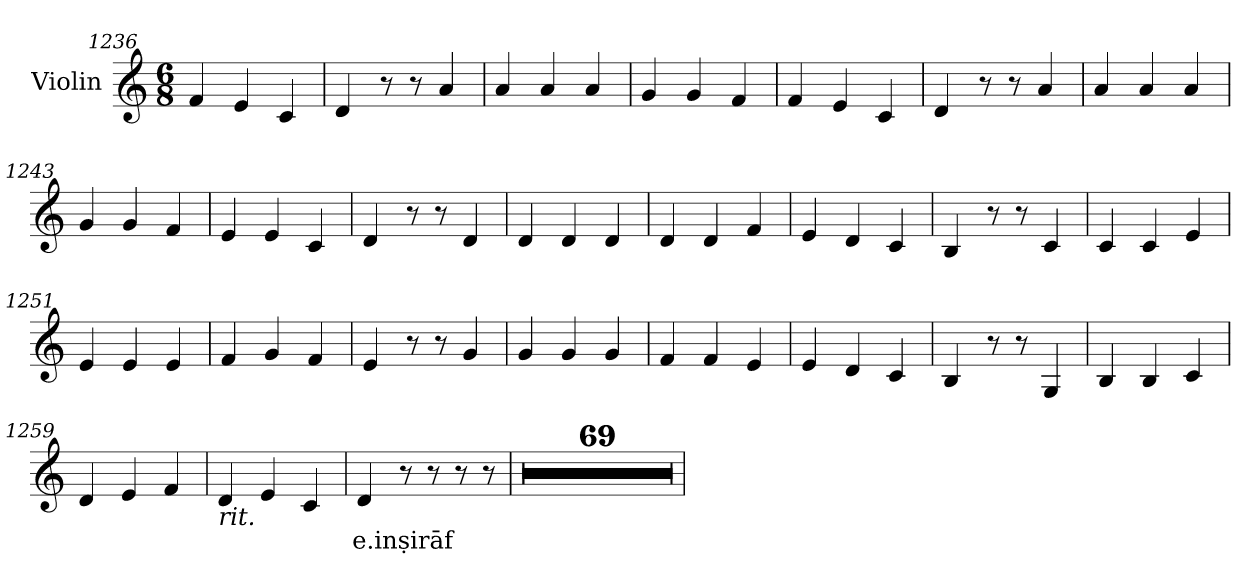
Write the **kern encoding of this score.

**kern	**text
*part1	*part1
*staff1	*staff1
*I"Violin	*
!!LO:LB:g=z
*clefG2	*
*k[]	*
*M6/8	*
=1236	=1236
4f/	.
4e/	.
4c/	.
=1237	=1237
4d/	.
8r	.
8r	.
4a/	.
=1238	=1238
4a/	.
4a/	.
4a/	.
=1239	=1239
4g/	.
4g/	.
4f/	.
=1240	=1240
4f/	.
4e/	.
4c/	.
=1241	=1241
4d/	.
8r	.
8r	.
4a/	.
=1242	=1242
4a/	.
4a/	.
4a/	.
!!LO:LB:g=z
=1243	=1243
4g/	.
4g/	.
4f/	.
=1244	=1244
4e/	.
4e/	.
4c/	.
=1245	=1245
4d/	.
8r	.
8r	.
4d/	.
=1246	=1246
4d/	.
4d/	.
4d/	.
=1247	=1247
4d/	.
4d/	.
4f/	.
=1248	=1248
4e/	.
4d/	.
4c/	.
=1249	=1249
4B/	.
8r	.
8r	.
4c/	.
!!LO:LB:g=z
=1250	=1250
4c/	.
4c/	.
4e/	.
=1251	=1251
4e/	.
4e/	.
4e/	.
=1252	=1252
4f/	.
4g/	.
4f/	.
=1253	=1253
4e/	.
8r	.
8r	.
4g/	.
=1254	=1254
4g/	.
4g/	.
4g/	.
=1255	=1255
4f/	.
4f/	.
4e/	.
=1256	=1256
4e/	.
4d/	.
4c/	.
!!LO:LB:g=z
=1257	=1257
4B/	.
8r	.
8r	.
4G/	.
=1258	=1258
4B/	.
4B/	.
4c/	.
=1259	=1259
4d/	.
4e/	.
4f/	.
=1260	=1260
!LO:TX:b:i:t=rit.	!
4d/	.
4e/	.
4c/	.
=1261	=1261
!	!LO:LY:b
4d/	e.inṣirāf
8r	.
8r	.
8r	.
8r	.
=1262	=1262
2.r	.
=1263	=1263
2.r	.
!!LO:LB:g=z
=1264	=1264
2.r	.
=1265	=1265
2.r	.
=1266	=1266
2.r	.
=1267	=1267
2.r	.
=1268	=1268
2.r	.
=1269	=1269
2.r	.
=1270	=1270
2.r	.
=1271	=1271
2.r	.
!!LO:LB:g=z
=1272	=1272
2.r	.
=1273	=1273
2.r	.
=1274	=1274
2.r	.
=1275	=1275
2.r	.
=1276	=1276
2.r	.
=1277	=1277
2.r	.
=1278	=1278
2.r	.
=1279	=1279
2.r	.
!!LO:PB:g=z
=1280	=1280
2.r	.
=1281	=1281
2.r	.
=1282	=1282
2.r	.
=1283	=1283
2.r	.
=1284	=1284
2.r	.
=1285	=1285
2.r	.
=1286	=1286
2.r	.
=1287	=1287
2.r	.
!!LO:LB:g=z
=1288	=1288
2.r	.
=1289	=1289
2.r	.
=1290	=1290
2.r	.
=1291	=1291
2.r	.
=1292	=1292
2.r	.
=1293	=1293
2.r	.
=1294	=1294
2.r	.
=1295	=1295
2.r	.
!!LO:LB:g=z
=1296	=1296
2.r	.
=1297	=1297
2.r	.
=1298	=1298
2.r	.
=1299	=1299
2.r	.
=1300	=1300
2.r	.
=1301	=1301
2.r	.
=1302	=1302
2.r	.
=1303	=1303
2.r	.
!!LO:LB:g=z
=1304	=1304
2.r	.
=1305	=1305
2.r	.
=1306	=1306
2.r	.
=1307	=1307
2.r	.
=1308	=1308
2.r	.
=1309	=1309
2.r	.
=1310	=1310
2.r	.
=1311	=1311
2.r	.
!!LO:LB:g=z
=1312	=1312
2.r	.
=1313	=1313
2.r	.
=1314	=1314
2.r	.
=1315	=1315
2.r	.
=1316	=1316
2.r	.
=1317	=1317
2.r	.
=1318	=1318
2.r	.
=1319	=1319
2.r	.
!!LO:LB:g=z
=1320	=1320
2.r	.
=1321	=1321
2.r	.
=1322	=1322
2.r	.
=1323	=1323
2.r	.
=1324	=1324
2.r	.
=1325	=1325
2.r	.
=1326	=1326
2.r	.
=1327	=1327
2.r	.
!!LO:LB:g=z
=1328	=1328
2.r	.
=1329	=1329
2.r	.
=1330	=1330
2.r	.
=	=
*-	*-
